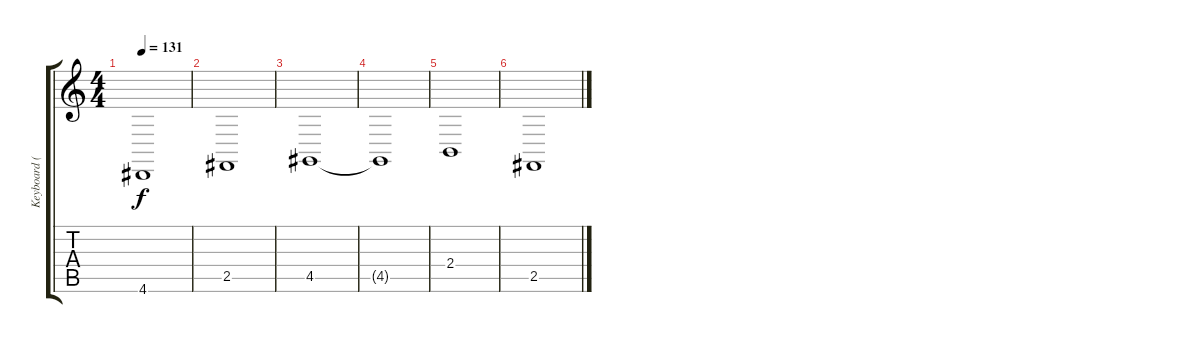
\track ("Keyboard (backup)" "Keyboard (") {instrument synthstrings2}
\staff {score tabs}
\tuning (B3 Gb3 D3 A2 E2 B1) {hide}
\ts (4 4)
\tempo 131
\clef g2
\ks c
4.6{t}.1{dy f} |
2.5.1 |
4.5.1 |
4.5{t}.1 |
2.4.1 |
2.5.1
